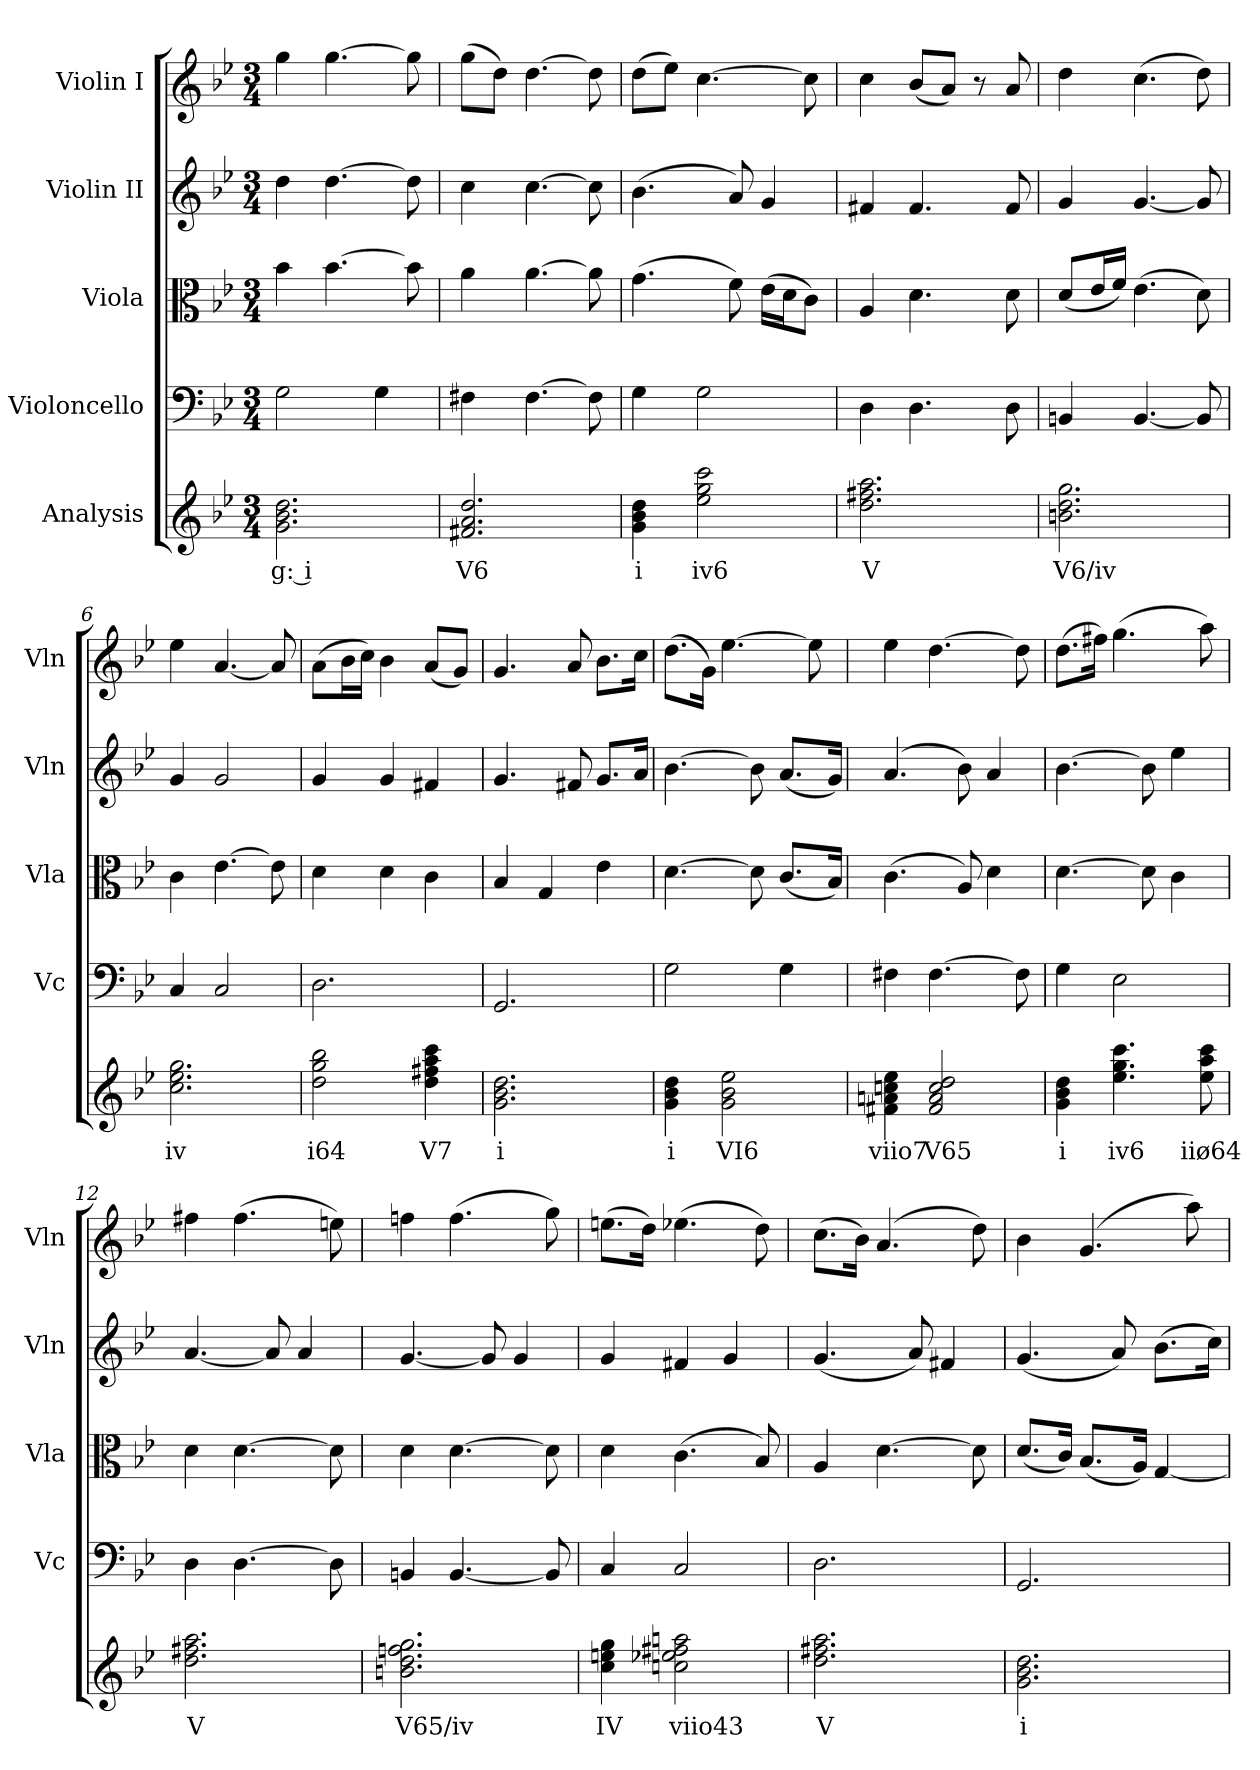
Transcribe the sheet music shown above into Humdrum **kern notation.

**kern	**text	**kern	**kern	**kern	**kern
*part5	*part5	*part4	*part3	*part2	*part1
*staff5	*staff5	*staff4	*staff3	*staff2	*staff1
*I"Analysis	*	*I"Violoncello	*I"Viola	*I"Violin II	*I"Violin I
*	*	*I'Vc	*I'Vla	*I'Vln	*I'Vln
*clefG2	*	*clefF4	*clefC3	*clefG2	*clefG2
*k[b-e-]	*	*k[b-e-]	*k[b-e-]	*k[b-e-]	*k[b-e-]
*M3/4	*	*M3/4	*M3/4	*M3/4	*M3/4
=1	=1	=1	=1	=1	=1
!	!LO:LY:b	!	!	!	!
2.g\ 2.b-\ 2.dd\	g: i	2G\	4b-\	4dd\	4gg\
.	.	.	[4.b-\	[4.dd\	[4.gg\
.	.	4G\	.	.	.
.	.	.	8b-\]	8dd\]	8gg\]
=2	=2	=2	=2	=2	=2
!	!LO:LY:b	!	!	!	!
2.f#X/ 2.a/ 2.dd/	V6	4F#X\	4a\	4cc\	(>8gg\L
.	.	.	.	.	8dd\J)
.	.	[4.F#\	[4.a\	[4.cc\	[4.dd\
.	.	8F#\]	8a\]	8cc\]	8dd\]
=3	=3	=3	=3	=3	=3
!	!LO:LY:b	!	!	!	!
4g\ 4b-\ 4dd\	i	4G\	(>4.g\	(>4.b-\	(>8dd\L
.	.	.	.	.	8ee-\J)
!	!LO:LY:b	!	!	!	!
2ee-\ 2gg\ 2ccc\	iv6	2G\	.	.	[4.cc\
.	.	.	8f\)	8a/)	.
.	.	.	(>16e-\LL	4g/	.
.	.	.	16d\J	.	.
.	.	.	8c\J)	.	8cc\]
=4	=4	=4	=4	=4	=4
!	!LO:LY:b	!	!	!	!
2.dd\ 2.ff#X\ 2.aa\	V	4D\	4A/	4f#X/	4cc\
.	.	4.D\	4.d\	4.f#/	(<8b-/L
.	.	.	.	.	8a/J)
.	.	.	.	.	8r
.	.	8D\	8d\	8f#/	8a/
!!LO:LB:g=z
=5	=5	=5	=5	=5	=5
!	!LO:LY:b	!	!	!	!
2.bn\ 2.dd\ 2.gg\	V6/iv	4BBn/	(<8d/L	4g/	4dd\
.	.	.	16e-/L	.	.
.	.	.	16f/JJ)	.	.
.	.	[4.BB/	(>4.e-\	[4.g/	(>4.cc\
.	.	8BB/]	8d\)	8g/]	8dd\)
=6	=6	=6	=6	=6	=6
!	!LO:LY:b	!	!	!	!
2.cc\ 2.ee-\ 2.gg\	iv	4C/	4c\	4g/	4ee-\
.	.	2C/	[4.e-\	2g/	[4.a/
.	.	.	8e-\]	.	8a/]
=7	=7	=7	=7	=7	=7
!	!LO:LY:b	!	!	!	!
2dd\ 2gg\ 2bb-\	i64	2.D\	4d\	4g/	(>8a\L
.	.	.	.	.	16b-\L
.	.	.	.	.	16cc\JJ)
.	.	.	4d\	4g/	4b-\
!	!LO:LY:b	!	!	!	!
4dd\ 4ff#X\ 4aa\ 4ccc\	V7	.	4c\	4f#X/	(<8a/L
.	.	.	.	.	8g/J)
=8	=8	=8	=8	=8	=8
!	!LO:LY:b	!	!	!	!
2.g\ 2.b-\ 2.dd\	i	2.GG/	4B-/	4.g/	4.g/
.	.	.	4G/	.	.
.	.	.	.	8f#X/	8a/
.	.	.	4e-\	8.g/L	8.b-\L
.	.	.	.	16a/Jk	16cc\Jk
!!LO:PB:g=z
=9	=9	=9	=9	=9	=9
!	!LO:LY:b	!	!	!	!
4g\ 4b-\ 4dd\	i	2G\	[4.d\	[4.b-\	(>8.dd\L
.	.	.	.	.	16g\Jk)
!	!LO:LY:b	!	!	!	!
2g\ 2b-\ 2ee-\	VI6	.	.	.	[4.ee-\
.	.	.	8d\]	8b-\]	.
.	.	4G\	(<8.c/L	(<8.a/L	.
.	.	.	.	.	8ee-\]
.	.	.	16B-/Jk)	16g/Jk)	.
=10	=10	=10	=10	=10	=10
!	!LO:LY:b	!	!	!	!
4f#X\ 4an\ 4ccn\ 4ee-\	viio7	4F#X\	(>4.c\	(>4.a/	4ee-\
!	!LO:LY:b	!	!	!	!
2f#/ 2a/ 2cc/ 2dd/	V65	[4.F#\	.	.	[4.dd\
.	.	.	8A/)	8b-\)	.
.	.	.	4d\	4a/	.
.	.	8F#\]	.	.	8dd\]
=11	=11	=11	=11	=11	=11
!	!LO:LY:b	!	!	!	!
4g\ 4b-\ 4dd\	i	4G\	[4.d\	[4.b-\	(>8.dd\L
.	.	.	.	.	16ff#X\Jk)
!	!LO:LY:b	!	!	!	!
4.ee-\ 4.gg\ 4.ccc\	iv6	2E-\	.	.	(>4.gg\
.	.	.	8d\]	8b-\]	.
.	.	.	4c\	4ee-\	.
!	!LO:LY:b	!	!	!	!
8ee-\ 8aa\ 8ccc\	iiø64	.	.	.	8aa\)
=12	=12	=12	=12	=12	=12
!	!LO:LY:b	!	!	!	!
2.dd\ 2.ff#X\ 2.aa\	V	4D\	4d\	[4.a/	4ff#X\
.	.	[4.D\	[4.d\	.	(>4.ff#\
.	.	.	.	8a/]	.
.	.	.	.	4a/	.
.	.	8D\]	8d\]	.	8een\)
!!LO:LB:g=z
=13	=13	=13	=13	=13	=13
!	!LO:LY:b	!	!	!	!
2.bn\ 2.dd\ 2.ffn\ 2.gg\	V65/iv	4BBn/	4d\	[4.g/	4ffn\
.	.	[4.BB/	[4.d\	.	(>4.ff\
.	.	.	.	8g/]	.
.	.	.	.	4g/	.
.	.	8BB/]	8d\]	.	8gg\)
=14	=14	=14	=14	=14	=14
!	!LO:LY:b	!	!	!	!
4cc\ 4een\ 4gg\	IV	4C/	4d\	4g/	(>8.een\L
.	.	.	.	.	16dd\Jk)
!	!LO:LY:b	!	!	!	!
2ccn\ 2ee-X\ 2ff#X\ 2aan\	viio43	2C/	(>4.c\	4f#X/	(>4.ee-X\
.	.	.	.	4g/	.
.	.	.	8B-/)	.	8dd\)
=15	=15	=15	=15	=15	=15
!	!LO:LY:b	!	!	!	!
2.dd\ 2.ff#X\ 2.aa\	V	2.D\	4A/	(<4.g/	(>8.cc\L
.	.	.	.	.	16b-\Jk)
.	.	.	[4.d\	.	(>4.a/
.	.	.	.	8a/)	.
.	.	.	.	4f#X/	.
.	.	.	8d\]	.	8dd\)
=16	=16	=16	=16	=16	=16
!	!LO:LY:b	!	!	!	!
2.g\ 2.b-\ 2.dd\	i	2.GG/	(<8.d/L	(<4.g/	4b-\
.	.	.	16c/Jk)	.	.
.	.	.	(<8.B-/L	.	(>4.g/
.	.	.	.	8a/)	.
.	.	.	16A/Jk)	.	.
.	.	.	[4G/	(>8.b-\L	.
.	.	.	.	.	8aa\)
.	.	.	.	16cc\Jk)	.
=	=	=	=	=	=
*-	*-	*-	*-	*-	*-
